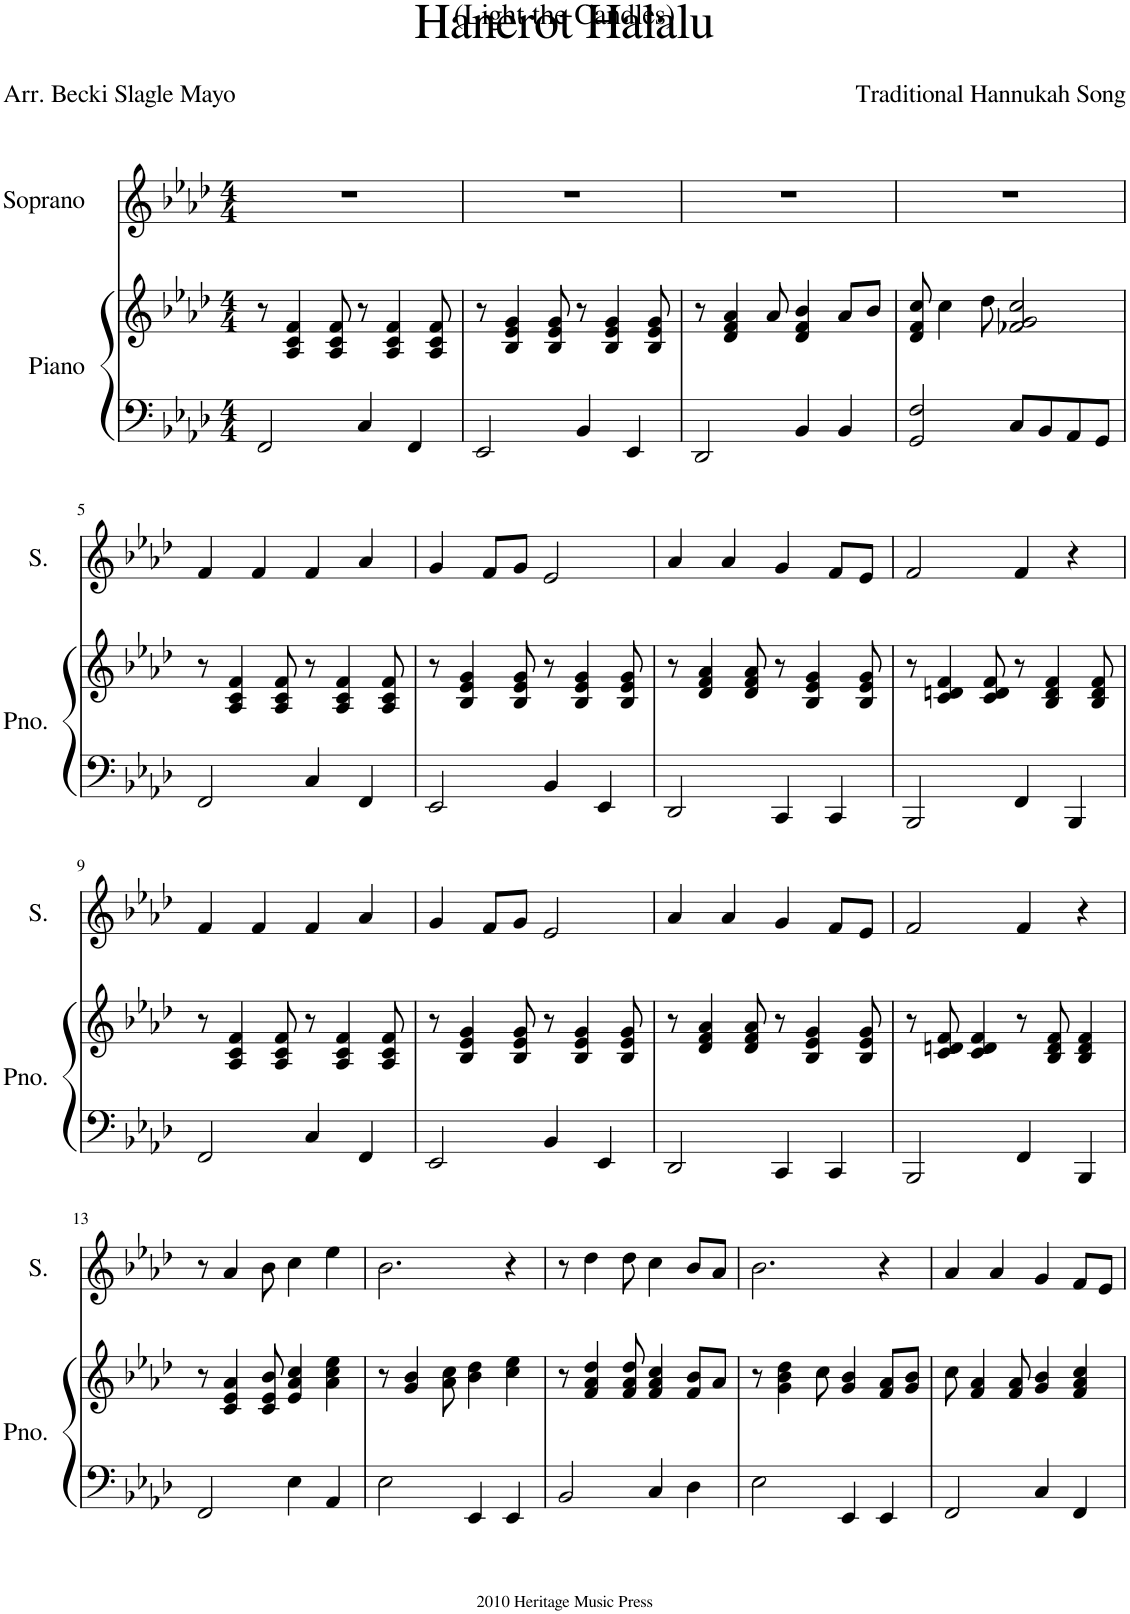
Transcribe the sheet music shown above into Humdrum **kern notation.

**kern	**kern	**kern
*part2	*part2	*part1
*staff3	*staff2	*staff1
*I"Piano	*	*I"Soprano
*I'Pno.	*	*I'S.
*clefF4	*clefG2	*clefG2
*k[b-e-a-d-]	*k[b-e-a-d-]	*k[b-e-a-d-]
*M4/4	*M4/4	*M4/4
=1	=1	=1
2FF/	8r	1r
.	4A-/ 4c/ 4f/	.
.	8A-/ 8c/ 8f/	.
4C/	8r	.
.	4A-/ 4c/ 4f/	.
4FF/	.	.
.	8A-/ 8c/ 8f/	.
=2	=2	=2
2EE-/	8r	1r
.	4B-/ 4e-/ 4g/	.
.	8B-/ 8e-/ 8g/	.
4BB-/	8r	.
.	4B-/ 4e-/ 4g/	.
4EE-/	.	.
.	8B-/ 8e-/ 8g/	.
=3	=3	=3
2DD-/	8r	1r
.	4d-/ 4f/ 4a-/	.
.	8a-/	.
4BB-/	4d-/ 4f/ 4b-/	.
4BB-/	8a-/L	.
.	8b-/J	.
=4	=4	=4
2GG/ 2F/	8d-/ 8f/ 8cc/	1r
.	4cc\	.
.	8dd-\	.
8C/L	2f-X/ 2g/ 2cc/	.
8BB-/	.	.
8AA-/	.	.
8GG/J	.	.
!!LO:LB:g=z
=5	=5	=5
2FF/	8r	4f/
.	4A-/ 4c/ 4f/	.
.	.	4f/
.	8A-/ 8c/ 8f/	.
4C/	8r	4f/
.	4A-/ 4c/ 4f/	.
4FF/	.	4a-/
.	8A-/ 8c/ 8f/	.
=6	=6	=6
2EE-/	8r	4g/
.	4B-/ 4e-/ 4g/	.
.	.	8f/L
.	8B-/ 8e-/ 8g/	8g/J
4BB-/	8r	2e-/
.	4B-/ 4e-/ 4g/	.
4EE-/	.	.
.	8B-/ 8e-/ 8g/	.
=7	=7	=7
2DD-/	8r	4a-/
.	4d-/ 4f/ 4a-/	.
.	.	4a-/
.	8d-/ 8f/ 8a-/	.
4CC/	8r	4g/
.	4B-/ 4e-/ 4g/	.
4CC/	.	8f/L
.	8B-/ 8e-/ 8g/	8e-/J
=8	=8	=8
2BBB-/	8r	2f/
.	4c/ 4dn/ 4f/	.
.	8c/ 8d/ 8f/	.
4FF/	8r	4f/
.	4B-/ 4d/ 4f/	.
4BBB-/	.	4r
.	8B-/ 8d/ 8f/	.
!!LO:LB:g=z
=9	=9	=9
2FF/	8r	4f/
.	4A-/ 4c/ 4f/	.
.	.	4f/
.	8A-/ 8c/ 8f/	.
4C/	8r	4f/
.	4A-/ 4c/ 4f/	.
4FF/	.	4a-/
.	8A-/ 8c/ 8f/	.
=10	=10	=10
2EE-/	8r	4g/
.	4B-/ 4e-/ 4g/	.
.	.	8f/L
.	8B-/ 8e-/ 8g/	8g/J
4BB-/	8r	2e-/
.	4B-/ 4e-/ 4g/	.
4EE-/	.	.
.	8B-/ 8e-/ 8g/	.
=11	=11	=11
2DD-/	8r	4a-/
.	4d-/ 4f/ 4a-/	.
.	.	4a-/
.	8d-/ 8f/ 8a-/	.
4CC/	8r	4g/
.	4B-/ 4e-/ 4g/	.
4CC/	.	8f/L
.	8B-/ 8e-/ 8g/	8e-/J
=12	=12	=12
2BBB-/	8r	2f/
.	8c/ 8dn/ 8f/	.
.	4c/ 4d/ 4f/	.
4FF/	8r	4f/
.	8B-/ 8d/ 8f/	.
4BBB-/	4B-/ 4d/ 4f/	4r
!!LO:LB:g=z
=13	=13	=13
2FF/	8r	8r
.	4c/ 4e-/ 4a-/	4a-/
.	8c/ 8e-/ 8b-/	8b-\
4E-\	4e-/ 4a-/ 4cc/	4cc\
4AA-/	4a-\ 4cc\ 4ee-\	4ee-\
=14	=14	=14
2E-\	8r	2.b-\
.	4g/ 4b-/	.
.	8a-\ 8cc\	.
4EE-/	4b-\ 4dd-\	.
4EE-/	4cc\ 4ee-\	4r
=15	=15	=15
2BB-/	8r	8r
.	4f/ 4a-/ 4dd-/	4dd-\
.	8f/ 8a-/ 8dd-/	8dd-\
4C/	4f/ 4a-/ 4cc/	4cc\
4D-\	8f/ 8b-/L	8b-/L
.	8a-/J	8a-/J
=16	=16	=16
2E-\	8r	2.b-\
.	4g\ 4b-\ 4dd-\	.
.	8cc\	.
4EE-/	4g/ 4b-/	.
4EE-/	8f/ 8a-/L	4r
.	8g/ 8b-/J	.
=17	=17	=17
2FF/	8cc\	4a-/
.	4f/ 4a-/	.
.	.	4a-/
.	8f/ 8a-/	.
4C/	4g/ 4b-/	4g/
4FF/	4f/ 4a-/ 4cc/	8f/L
.	.	8e-/J
=	=	=
*-	*-	*-
